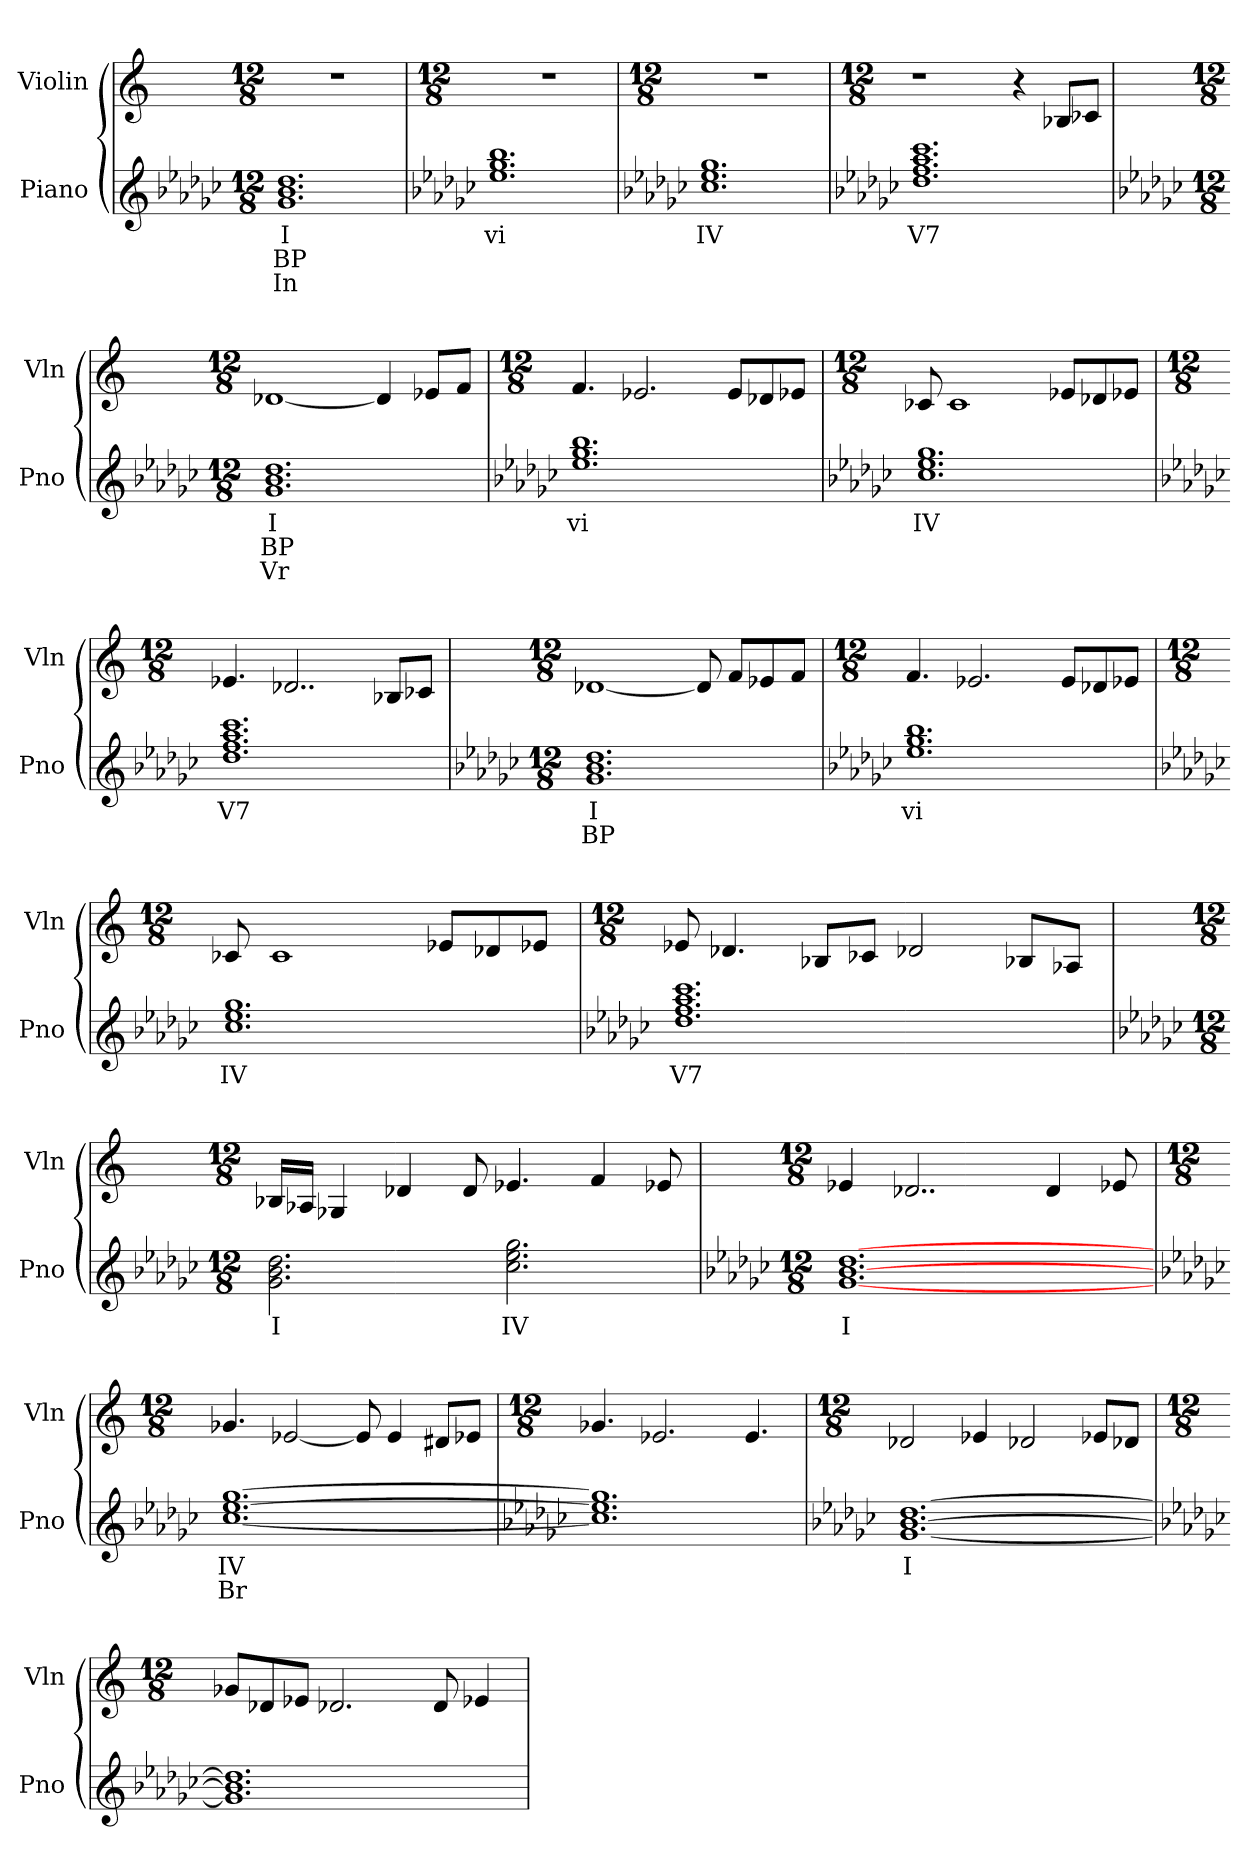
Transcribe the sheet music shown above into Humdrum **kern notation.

**kern	**text	**text	**text	**kern
*part2	*part2	*part2	*part2	*part1
*staff2	*staff2	*staff2	*staff2	*staff1
*I"Piano	*	*	*	*I"Violin
*I'Pno	*	*	*	*I'Vln
*k[b-e-a-d-g-c-]	*	*	*	*
*G-:	*	*	*	*
*M12/8	*	*	*	*M12/8
=	=	=	=	=
1.g- 1.b- 1.dd-	I	BP	In	1.r
=	=	=	=	=
*k[b-e-a-d-g-c-]	*	*	*	*
*G-:	*	*	*	*
*	*	*	*	*M12/8
1.ee- 1.gg- 1.bb-	vi	.	.	1.r
=	=	=	=	=
*k[b-e-a-d-g-c-]	*	*	*	*
*G-:	*	*	*	*
*	*	*	*	*M12/8
1.cc- 1.ee- 1.gg-	IV	.	.	1.r
=	=	=	=	=
*k[b-e-a-d-g-c-]	*	*	*	*
*G-:	*	*	*	*
*	*	*	*	*M12/8
1.dd- 1.ff 1.aa- 1.ccc-	V7	.	.	1r
.	.	.	.	4r
.	.	.	.	8B-XL
.	.	.	.	8c-XJ
=	=	=	=	=
*k[b-e-a-d-g-c-]	*	*	*	*
*G-:	*	*	*	*
*M12/8	*	*	*	*M12/8
1.g- 1.b- 1.dd-	I	BP	Vr	[1d-X
.	.	.	.	4d-]
.	.	.	.	8e-XL
.	.	.	.	8fJ
=	=	=	=	=
*k[b-e-a-d-g-c-]	*	*	*	*
*G-:	*	*	*	*
*	*	*	*	*M12/8
1.ee- 1.gg- 1.bb-	vi	.	.	4.f
.	.	.	.	2.e-X
.	.	.	.	8e-L
.	.	.	.	8d-X
.	.	.	.	8e-XJ
=	=	=	=	=
*k[b-e-a-d-g-c-]	*	*	*	*
*G-:	*	*	*	*
*	*	*	*	*M12/8
1.cc- 1.ee- 1.gg-	IV	.	.	8c-X
.	.	.	.	1c-
.	.	.	.	8e-XL
.	.	.	.	8d-X
.	.	.	.	8e-XJ
=	=	=	=	=
*k[b-e-a-d-g-c-]	*	*	*	*
*G-:	*	*	*	*
*	*	*	*	*M12/8
1.dd- 1.ff 1.aa- 1.ccc-	V7	.	.	4.e-X
.	.	.	.	2..d-X
.	.	.	.	8B-XL
.	.	.	.	8c-XJ
=	=	=	=	=
*k[b-e-a-d-g-c-]	*	*	*	*
*G-:	*	*	*	*
*M12/8	*	*	*	*M12/8
1.g- 1.b- 1.dd-	I	BP	.	[1d-X
.	.	.	.	8d-]
.	.	.	.	8fL
.	.	.	.	8e-X
.	.	.	.	8fJ
=	=	=	=	=
*k[b-e-a-d-g-c-]	*	*	*	*
*G-:	*	*	*	*
*	*	*	*	*M12/8
1.ee- 1.gg- 1.bb-	vi	.	.	4.f
.	.	.	.	2.e-X
.	.	.	.	8e-L
.	.	.	.	8d-X
.	.	.	.	8e-XJ
=	=	=	=	=
*k[b-e-a-d-g-c-]	*	*	*	*
*G-:	*	*	*	*
*	*	*	*	*M12/8
1.cc- 1.ee- 1.gg-	IV	.	.	8c-X
.	.	.	.	1c-
.	.	.	.	8e-XL
.	.	.	.	8d-X
.	.	.	.	8e-XJ
=	=	=	=	=
*k[b-e-a-d-g-c-]	*	*	*	*
*G-:	*	*	*	*
*	*	*	*	*M12/8
1.dd- 1.ff 1.aa- 1.ccc-	V7	.	.	8e-X
.	.	.	.	4.d-X
.	.	.	.	8B-XL
.	.	.	.	8c-XJ
.	.	.	.	2d-X
.	.	.	.	8B-XL
.	.	.	.	8A-XJ
=	=	=	=	=
*k[b-e-a-d-g-c-]	*	*	*	*
*G-:	*	*	*	*
*M12/8	*	*	*	*M12/8
2.g- 2.b- 2.dd-	I	.	.	16B-XLL
.	.	.	.	16A-XJJ
.	.	.	.	4G-X
.	.	.	.	4d-X
.	.	.	.	8d-
2.cc- 2.ee- 2.gg-	IV	.	.	4.e-X
.	.	.	.	4f
.	.	.	.	8e-X
=	=	=	=	=
*k[b-e-a-d-g-c-]	*	*	*	*
*G-:	*	*	*	*
*M12/8	*	*	*	*M12/8
[1.g- [1.b- [1.dd-	I	.	.	4e-X
.	.	.	.	2..d-X
.	.	.	.	4d-
.	.	.	.	8e-X
=	=	=	=	=
*k[b-e-a-d-g-c-]	*	*	*	*
*G-:	*	*	*	*
*	*	*	*	*M12/8
[1.cc- [1.ee- [1.gg-	IV	Br	.	4.g-X
.	.	.	.	[2e-X
.	.	.	.	8e-]
.	.	.	.	4e-
.	.	.	.	8d#XL
.	.	.	.	8e-XJ
=	=	=	=	=
*k[b-e-a-d-g-c-]	*	*	*	*
*G-:	*	*	*	*
*	*	*	*	*M12/8
1.cc-] 1.ee-] 1.gg-]	.	.	.	4.g-X
.	.	.	.	2.e-X
.	.	.	.	4.e-
=	=	=	=	=
*k[b-e-a-d-g-c-]	*	*	*	*
*G-:	*	*	*	*
*	*	*	*	*M12/8
[1.g- [1.b- [1.dd-	I	.	.	2d-X
.	.	.	.	4e-X
.	.	.	.	2d-X
.	.	.	.	8e-XL
.	.	.	.	8d-XJ
=	=	=	=	=
*k[b-e-a-d-g-c-]	*	*	*	*
*G-:	*	*	*	*
*	*	*	*	*M12/8
1.g-] 1.b-] 1.dd-]	.	.	.	8g-XL
.	.	.	.	8d-X
.	.	.	.	8e-XJ
.	.	.	.	2.d-X
.	.	.	.	8d-
.	.	.	.	4e-X
=	=	=	=	=
*-	*-	*-	*-	*-
